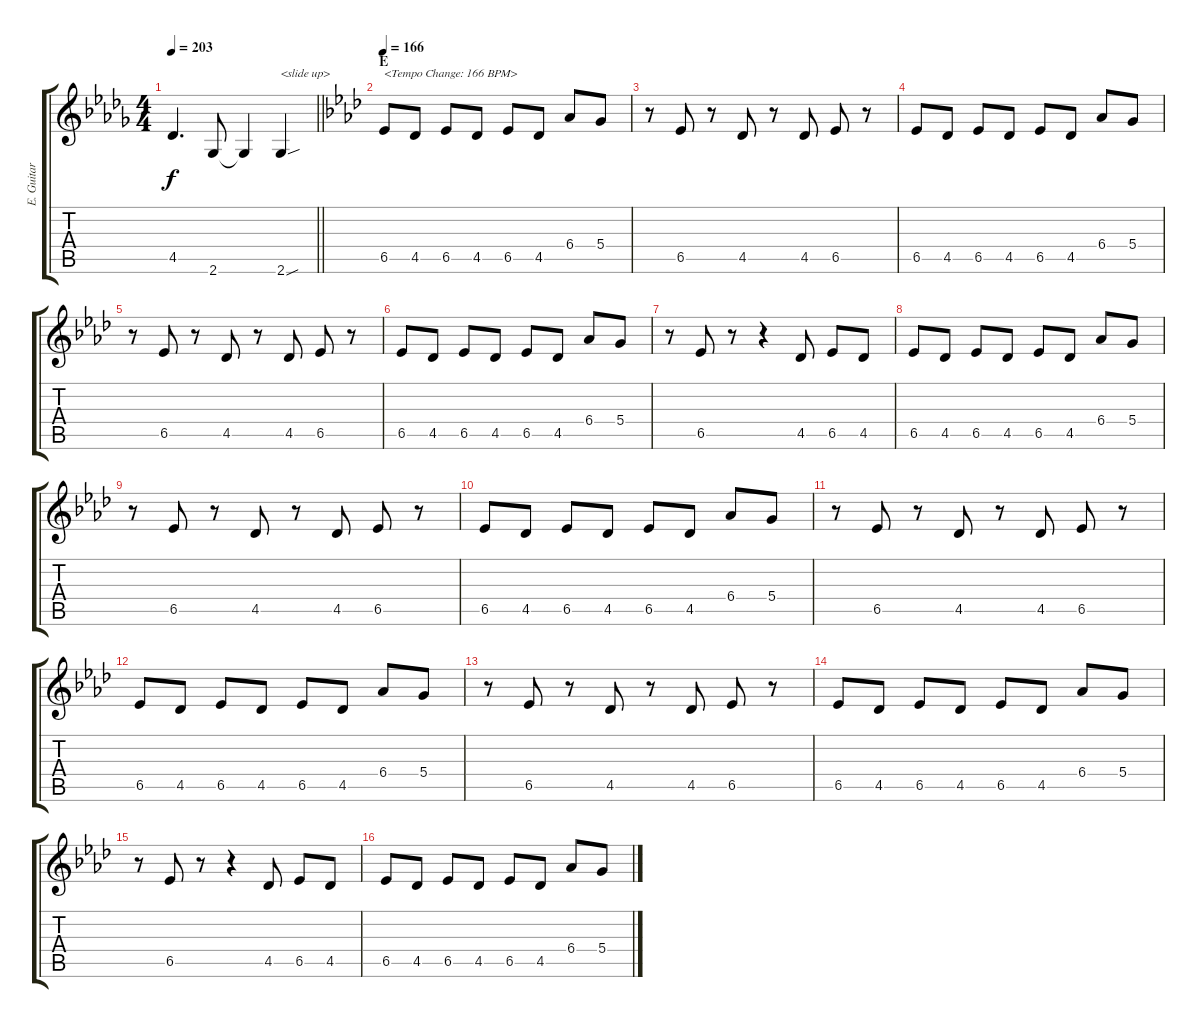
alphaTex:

\track ("E. Guitar I" "E. Guitar ") {instrument overdrivenguitar}
\staff {score tabs}
\tuning (E4 B3 G3 D3 A2 E2) {hide}
\ts (4 4)
\tempo 203
\clef g2
\barLineRight lightlight
\ks db
4.5.4{d dy f} 2.6.8 2.6{t}.4 2.6{sou}.4{txt "<slide up>"} |
\section ("" "E")
\tempo 166
\ks ab
6.5.8{txt "<Tempo Change: 166 BPM>"} 4.5.8 6.5.8 4.5.8 6.5.8 4.5.8 6.4.8 5.4.8 |
r.8 6.5.8 r.8 4.5.8 r.8 4.5.8 6.5.8 r.8 |
6.5.8 4.5.8 6.5.8 4.5.8 6.5.8 4.5.8 6.4.8 5.4.8 |
r.8 6.5.8 r.8 4.5.8 r.8 4.5.8 6.5.8 r.8 |
6.5.8 4.5.8 6.5.8 4.5.8 6.5.8 4.5.8 6.4.8 5.4.8 |
r.8 6.5.8 r.8 r.4 4.5.8 6.5.8 4.5.8 |
6.5.8 4.5.8 6.5.8 4.5.8 6.5.8 4.5.8 6.4.8 5.4.8 |
r.8 6.5.8 r.8 4.5.8 r.8 4.5.8 6.5.8 r.8 |
6.5.8 4.5.8 6.5.8 4.5.8 6.5.8 4.5.8 6.4.8 5.4.8 |
r.8 6.5.8 r.8 4.5.8 r.8 4.5.8 6.5.8 r.8 |
6.5.8 4.5.8 6.5.8 4.5.8 6.5.8 4.5.8 6.4.8 5.4.8 |
r.8 6.5.8 r.8 4.5.8 r.8 4.5.8 6.5.8 r.8 |
6.5.8 4.5.8 6.5.8 4.5.8 6.5.8 4.5.8 6.4.8 5.4.8 |
r.8 6.5.8 r.8 r.4 4.5.8 6.5.8 4.5.8 |
6.5.8 4.5.8 6.5.8 4.5.8 6.5.8 4.5.8 6.4.8 5.4.8
